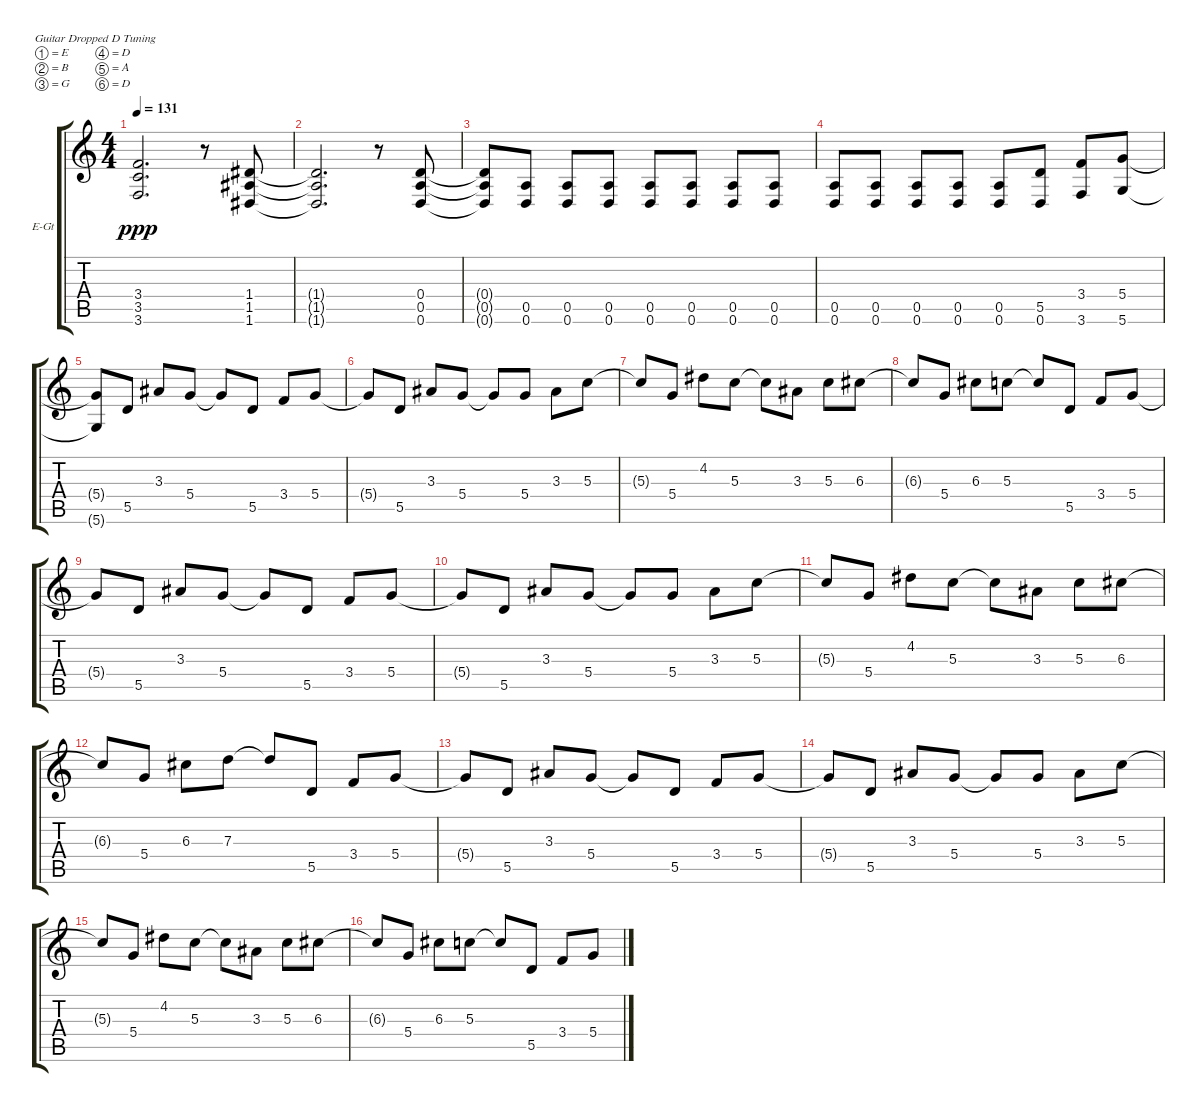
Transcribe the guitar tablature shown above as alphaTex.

\bracketExtendMode groupsimilarinstruments
\firstSystemTrackNameOrientation horizontal
\otherSystemsTrackNameOrientation horizontal
\track ("Rhythm" "E-Gt") {instrument acousticgrandpiano}
\staff {score tabs}
\tuning (E4 B3 G3 D3 A2 D2)
\displaytranspose 12
\ts (4 4)
\tempo 131
\clef g2
\ks c
(3.4{t} 3.5{t} 3.6{t}).2{d dy ppp} r.8 (1.4 1.5 1.6).8 |
(1.4{t} 1.5{t} 1.6{t}).2{d} r.8 (0.4 0.5 0.6).8 |
(0.4{t} 0.5{t} 0.6{t}).8 (0.5 0.6).8 (0.5 0.6).8 (0.5 0.6).8 (0.5 0.6).8 (0.5 0.6).8 (0.5 0.6).8 (0.5 0.6).8 |
(0.5 0.6).8 (0.5 0.6).8 (0.5 0.6).8 (0.5 0.6).8 (0.5 0.6).8 (5.5 0.6).8 (3.4 3.6).8 (5.4 5.6).8 |
(5.4{t} 5.6{t}).8 5.5.8 3.3.8 5.4.8 5.4{t}.8 5.5.8 3.4.8 5.4.8 |
5.4{t}.8 5.5.8 3.3.8 5.4.8 5.4{t}.8 5.4.8 3.3.8 5.3.8 |
5.3{t}.8 5.4.8 4.2.8 5.3.8 5.3{t}.8 3.3.8 5.3.8 6.3.8 |
6.3{t}.8 5.4.8 6.3.8 5.3.8 5.3{t}.8 5.5.8 3.4.8 5.4.8 |
5.4{t}.8 5.5.8 3.3.8 5.4.8 5.4{t}.8 5.5.8 3.4.8 5.4.8 |
5.4{t}.8 5.5.8 3.3.8 5.4.8 5.4{t}.8 5.4.8 3.3.8 5.3.8 |
5.3{t}.8 5.4.8 4.2.8 5.3.8 5.3{t}.8 3.3.8 5.3.8 6.3.8 |
6.3{t}.8 5.4.8 6.3.8 7.3.8 7.3{t}.8 5.5.8 3.4.8 5.4.8 |
5.4{t}.8 5.5.8 3.3.8 5.4.8 5.4{t}.8 5.5.8 3.4.8 5.4.8 |
5.4{t}.8 5.5.8 3.3.8 5.4.8 5.4{t}.8 5.4.8 3.3.8 5.3.8 |
5.3{t}.8 5.4.8 4.2.8 5.3.8 5.3{t}.8 3.3.8 5.3.8 6.3.8 |
6.3{t}.8 5.4.8 6.3.8 5.3.8 5.3{t}.8 5.5.8 3.4.8 5.4.8
